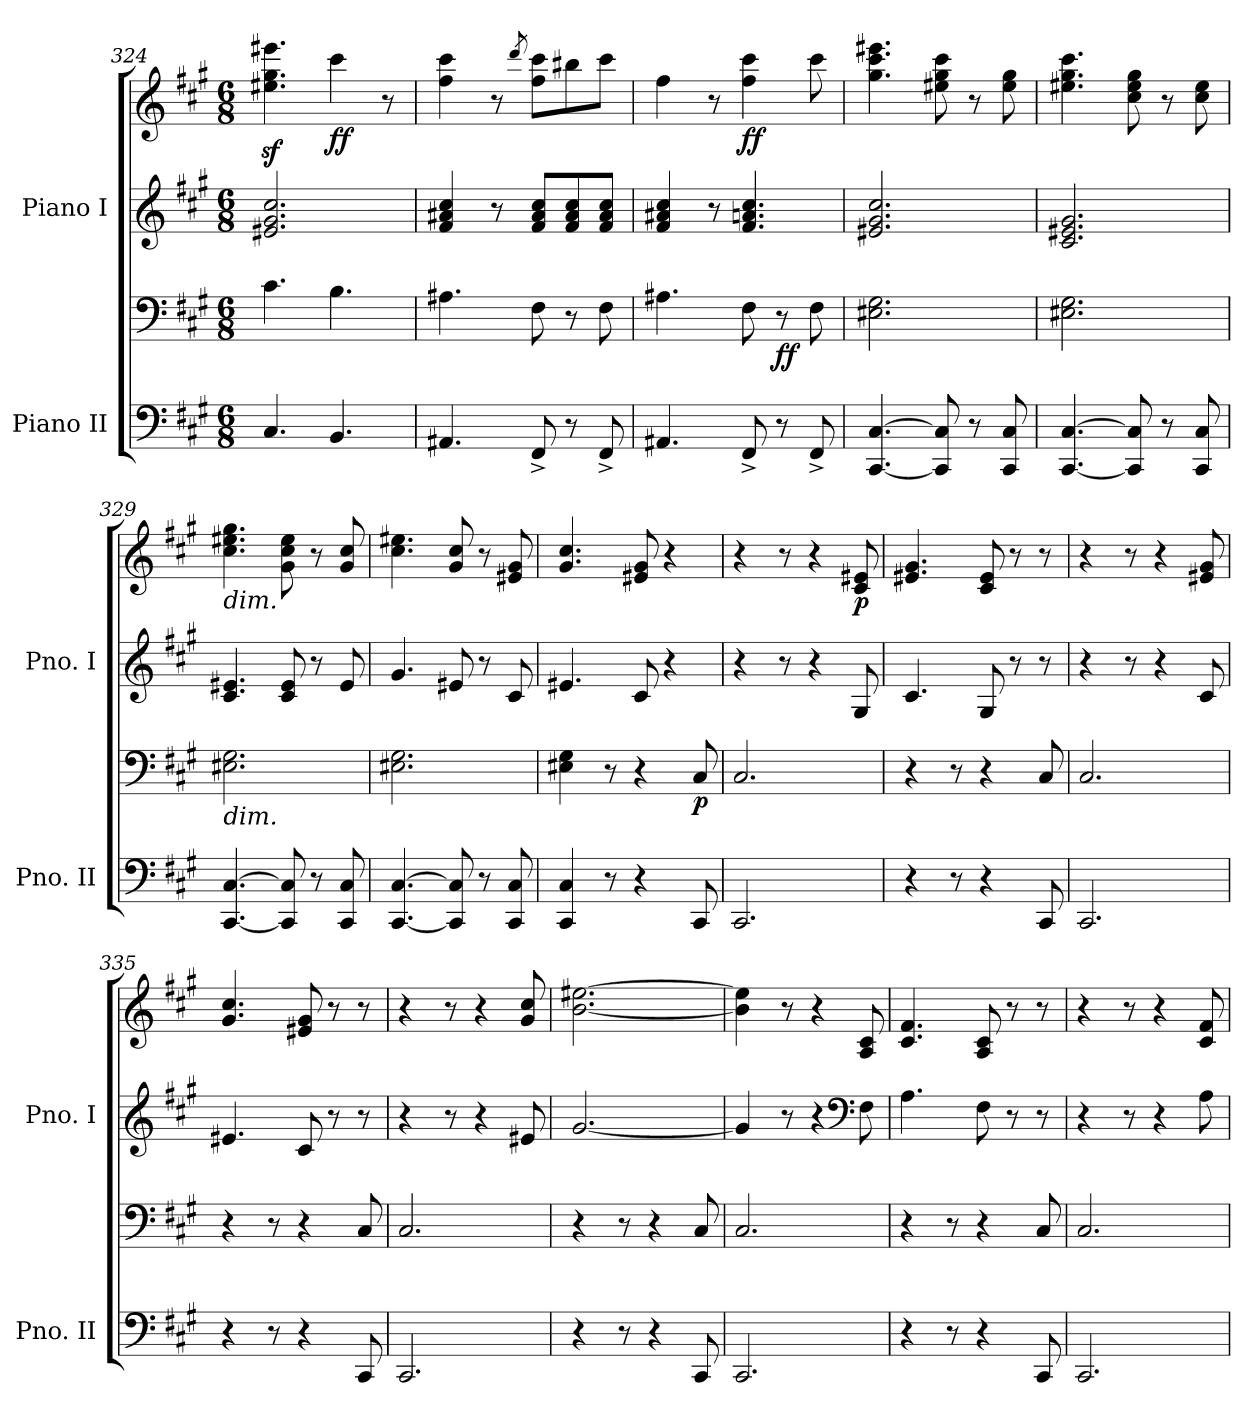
**kern	**kern	**dynam	**kern	**kern	**dynam
*part2	*part2	*part2	*part1	*part1	*part1
*staff4	*staff3	*staff3/4	*staff2	*staff1	*staff1/2
*I"Piano II	*	*	*I"Piano I	*	*
*I'Pno. II	*	*	*I'Pno. I	*	*
*clefF4	*clefF4	*	*clefG2	*clefG2	*
*k[f#c#g#]	*k[f#c#g#]	*	*k[f#c#g#]	*k[f#c#g#]	*
*M6/8	*M6/8	*	*M6/8	*M6/8	*
=324	=324	=324	=324	=324	=324
4.C#/	4.c#\	.	2.e#X/ 2.g#/ 2.cc#/	4.ee#X\z< 4.gg#\z< 4.eee#X\z<	.
!	!	!	!	!	!LO:DY:b
4.BB/	4.B\	.	.	4ccc#\	ff
.	.	.	.	8r	.
=325	=325	=325	=325	=325	=325
4.AA#X/	4.A#X\	.	4f#/ 4a#X/ 4cc#/	4ff#\ 4ccc#\	.
.	.	.	8r	8r	.
.	.	.	.	8qddd/	.
8FF#^/	8F#\	.	8f#/ 8a#/ 8cc#/L	8ff#\ 8ccc#\L	.
8r	8r	.	8f#/ 8a#/ 8cc#/	8bb#X\	.
8FF#^/	8F#\	.	8f#/ 8a#/ 8cc#/J	8ccc#\J	.
=326	=326	=326	=326	=326	=326
4.AA#X/	4.A#X\	.	4f#/ 4a#X/ 4cc#/	4ff#\	.
.	.	.	8r	8r	.
!	!	!	!	!	!LO:DY:b
8FF#^/	8F#\	.	4.f#/ 4.an/ 4.cc#/	4ff#\ 4ccc#\	ff
!	!	!LO:DY:b	!	!	!
8r	8r	ff	.	.	.
8FF#^/	8F#\	.	.	8ccc#\	.
=327	=327	=327	=327	=327	=327
[4.CC#/ [4.C#/	2.E#X\ 2.G#\	.	2.e#X/ 2.g#/ 2.cc#/	4.gg#\ 4.ccc#\ 4.eee#X\	.
8CC#/] 8C#/]	.	.	.	8ee#X\ 8gg#\ 8ccc#\	.
8r	.	.	.	8r	.
8CC#/ 8C#/	.	.	.	8ee#\ 8gg#\	.
=328	=328	=328	=328	=328	=328
[4.CC#/ [4.C#/	2.E#X\ 2.G#\	.	2.c#/ 2.e#X/ 2.g#/	4.ee#X\ 4.gg#\ 4.ccc#\	.
8CC#/] 8C#/]	.	.	.	8cc#\ 8ee#\ 8gg#\	.
8r	.	.	.	8r	.
8CC#/ 8C#/	.	.	.	8cc#\ 8ee#\	.
=329	=329	=329	=329	=329	=329
!	!	!	!	!LO:TX:b:i:t=dim.	!
!	!LO:TX:b:i:t=dim.	!	!	!	!
[4.CC#/ [4.C#/	2.E#X\ 2.G#\	.	4.c#/ 4.e#X/	4.cc#\ 4.ee#X\ 4.gg#\	.
8CC#/] 8C#/]	.	.	8c#/ 8e#/	8g#\ 8cc#\ 8ee#\	.
8r	.	.	8r	8r	.
8CC#/ 8C#/	.	.	8e#/	8g#/ 8cc#/	.
=330	=330	=330	=330	=330	=330
[4.CC#/ [4.C#/	2.E#X\ 2.G#\	.	4.g#/	4.cc#\ 4.ee#X\	.
8CC#/] 8C#/]	.	.	8e#X/	8g#/ 8cc#/	.
8r	.	.	8r	8r	.
8CC#/ 8C#/	.	.	8c#/	8e#X/ 8g#/	.
!!LO:LB:g=z
=331	=331	=331	=331	=331	=331
4CC#/ 4C#/	4E#X\ 4G#\	.	4.e#X/	4.g#/ 4.cc#/	.
8r	8r	.	.	.	.
4r	4r	.	8c#/	8e#X/ 8g#/	.
.	.	.	4r	4r	.
!	!	!LO:DY:b	!	!	!
8CC#/	8C#/	p	.	.	.
=332	=332	=332	=332	=332	=332
2.CC#/	2.C#/	.	4r	4r	.
.	.	.	8r	8r	.
.	.	.	4r	4r	.
!	!	!	!	!	!LO:DY:b
.	.	.	8G#/	8c#/ 8e#X/	p
=333	=333	=333	=333	=333	=333
4r	4r	.	4.c#/	4.e#X/ 4.g#/	.
8r	8r	.	.	.	.
4r	4r	.	8G#/	8c#/ 8e#/	.
.	.	.	8r	8r	.
8CC#/	8C#/	.	8r	8r	.
=334	=334	=334	=334	=334	=334
2.CC#/	2.C#/	.	4r	4r	.
.	.	.	8r	8r	.
.	.	.	4r	4r	.
.	.	.	8c#/	8e#X/ 8g#/	.
=335	=335	=335	=335	=335	=335
4r	4r	.	4.e#X/	4.g#/ 4.cc#/	.
8r	8r	.	.	.	.
4r	4r	.	8c#/	8e#X/ 8g#/	.
.	.	.	8r	8r	.
8CC#/	8C#/	.	8r	8r	.
=336	=336	=336	=336	=336	=336
2.CC#/	2.C#/	.	4r	4r	.
.	.	.	8r	8r	.
.	.	.	4r	4r	.
.	.	.	8e#X/	8g#/ 8cc#/	.
=337	=337	=337	=337	=337	=337
4r	4r	.	[2.g#/	[2.b\ [2.ee#X\	.
8r	8r	.	.	.	.
4r	4r	.	.	.	.
8CC#/	8C#/	.	.	.	.
=338	=338	=338	=338	=338	=338
2.CC#/	2.C#/	.	4g#/]	4b\] 4ee#\]	.
.	.	.	8r	8r	.
.	.	.	4r	4r	.
*	*	*	*clefF4	*	*
.	.	.	8F#\	8A/ 8c#/	.
=339	=339	=339	=339	=339	=339
4r	4r	.	4.A\	4.c#/ 4.f#/	.
8r	8r	.	.	.	.
4r	4r	.	8F#\	8A/ 8c#/	.
.	.	.	8r	8r	.
8CC#/	8C#/	.	8r	8r	.
!!LO:LB:g=z
=340	=340	=340	=340	=340	=340
2.CC#/	2.C#/	.	4r	4r	.
.	.	.	8r	8r	.
.	.	.	4r	4r	.
.	.	.	8A\	8c#/ 8f#/	.
=	=	=	=	=	=
*-	*-	*-	*-	*-	*-
